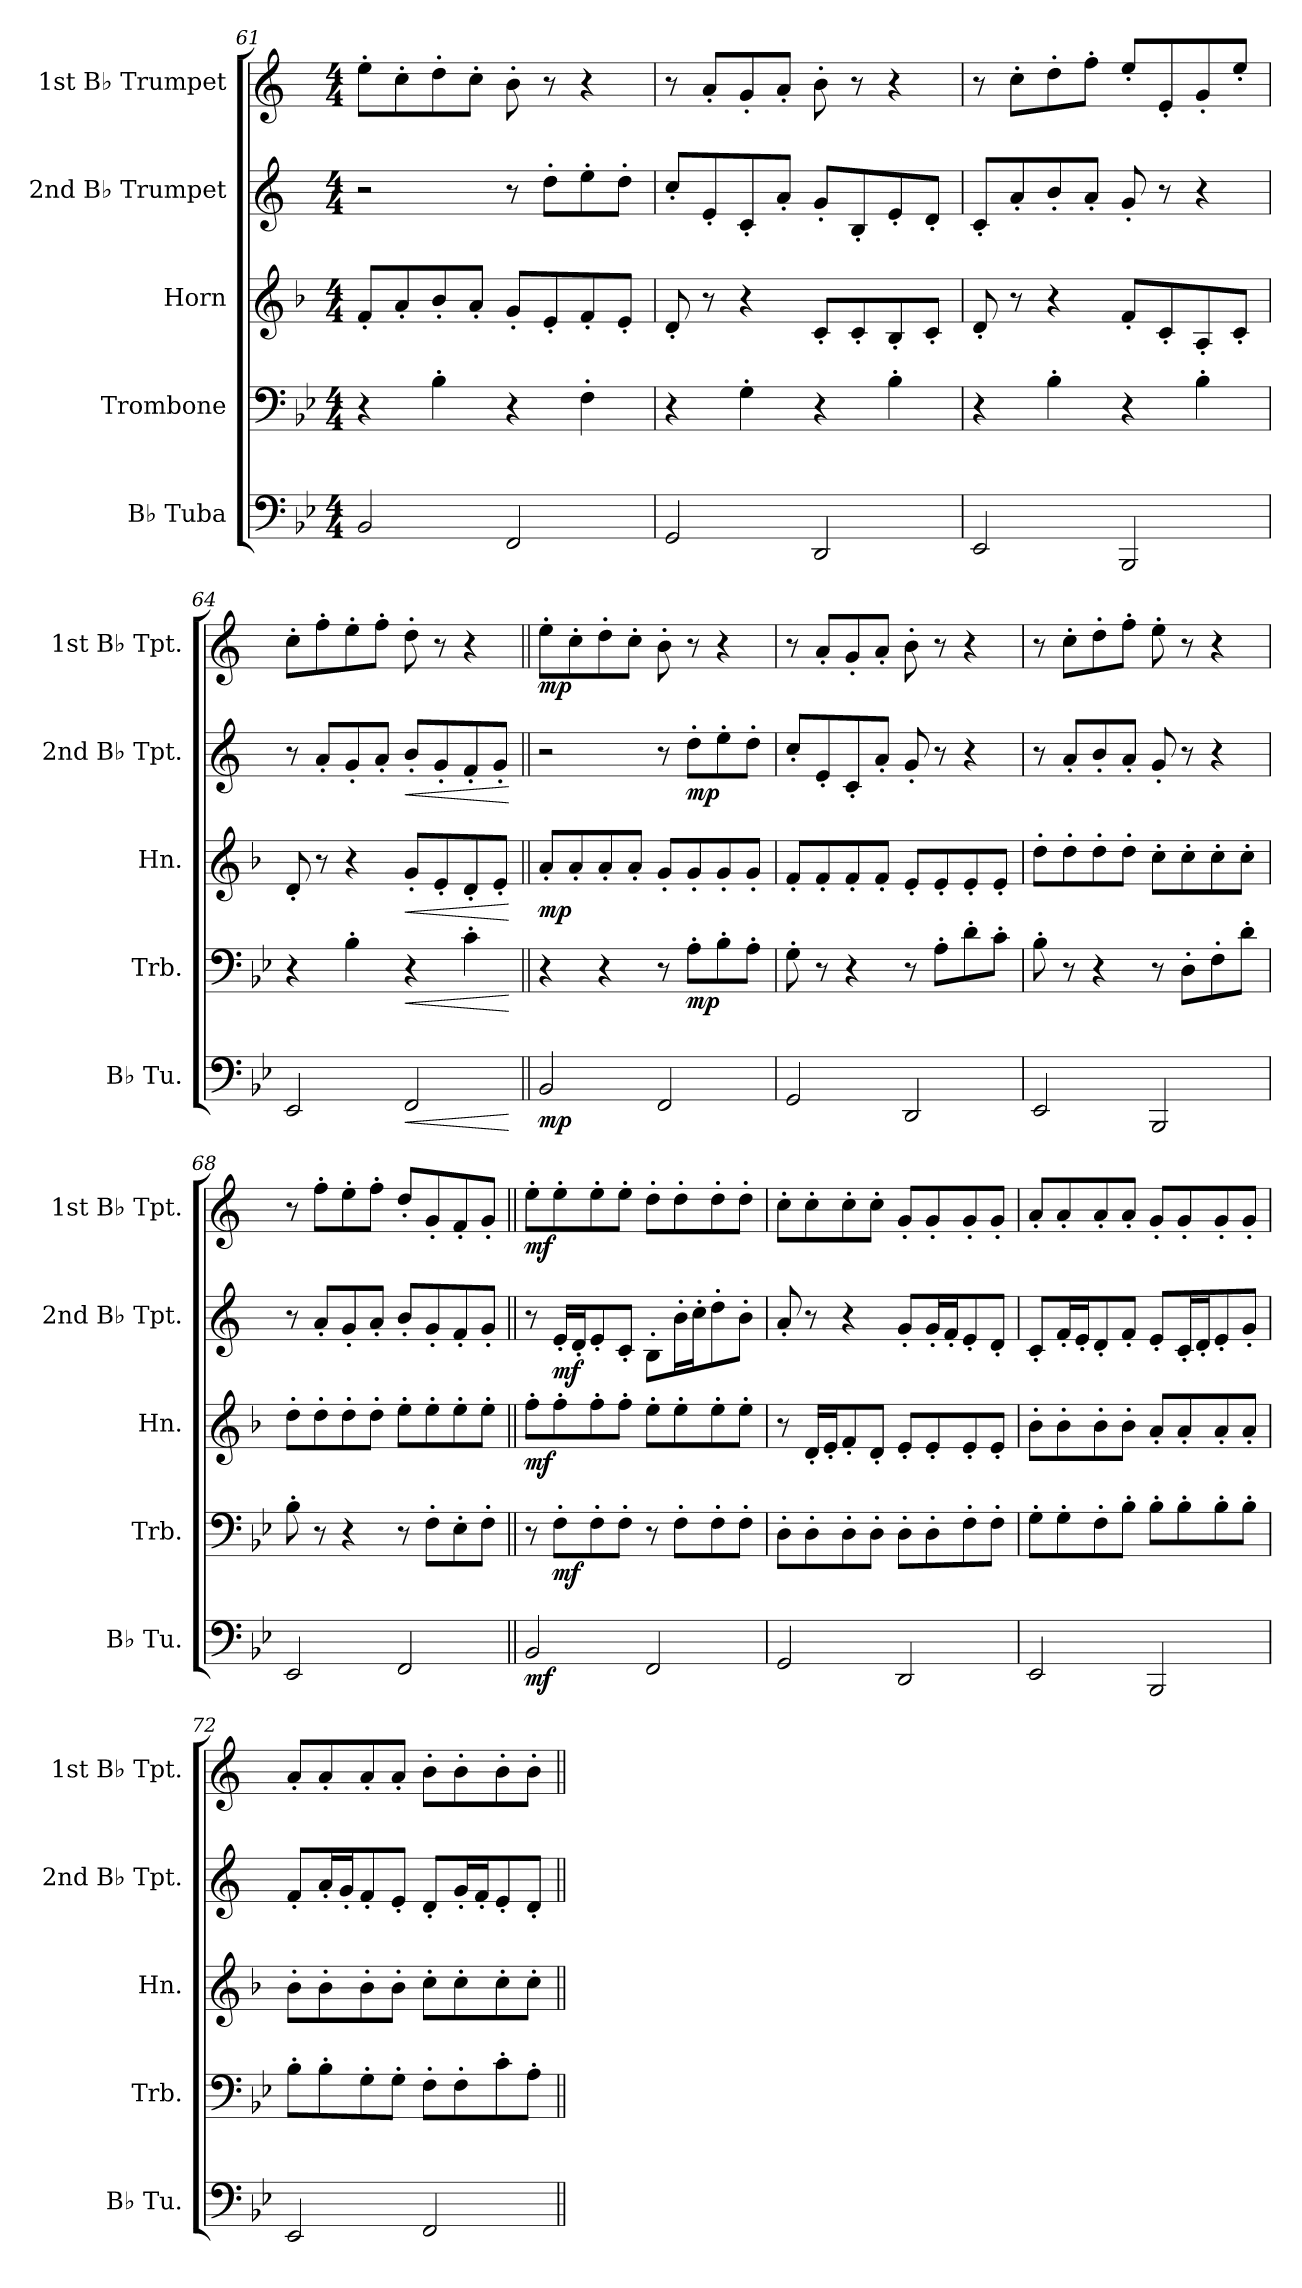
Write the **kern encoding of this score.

**kern	**dynam	**kern	**dynam	**kern	**dynam	**kern	**dynam	**kern	**dynam
*part5	*part5	*part4	*part4	*part3	*part3	*part2	*part2	*part1	*part1
*staff5	*staff5	*staff4	*staff4	*staff3	*staff3	*staff2	*staff2	*staff1	*staff1
*I"B♭ Tuba	*	*I"Trombone	*	*I"Horn	*	*I"2nd B♭ Trumpet	*	*I"1st B♭ Trumpet	*
*I'B♭ Tu.	*	*I'Trb.	*	*I'Hn.	*	*I'2nd B♭ Tpt.	*	*I'1st B♭ Tpt.	*
*clefF4	*	*clefF4	*	*clefG2	*	*clefG2	*	*clefG2	*
*	*	*	*	*ITrd4c7	*	*ITrd1c2	*	*ITrd1c2	*
*k[b-e-]	*	*k[b-e-]	*	*k[b-e-]	*	*k[b-e-]	*	*k[b-e-]	*
*B-:	*	*B-:	*	*B-:	*	*B-:	*	*B-:	*
*M4/4	*	*M4/4	*	*M4/4	*	*M4/4	*	*M4/4	*
=61	=61	=61	=61	=61	=61	=61	=61	=61	=61
2BB-/	.	4r	.	8B-'/L	.	2r	.	8dd'\L	.
.	.	.	.	8d'/	.	.	.	8b-'\	.
.	.	4B-'\	.	8e-'/	.	.	.	8cc'\	.
.	.	.	.	8d'/J	.	.	.	8b-'\J	.
2FF/	.	4r	.	8c'/L	.	8r	.	8a'\	.
.	.	.	.	8A'/	.	8cc'\L	.	8r	.
.	.	4F'\	.	8B-'/	.	8dd'\	.	4r	.
.	.	.	.	8A'/J	.	8cc'\J	.	.	.
!!LO:PB:g=z
=62	=62	=62	=62	=62	=62	=62	=62	=62	=62
2GG/	.	4r	.	8G'/	.	8b-'/L	.	8r	.
.	.	.	.	8r	.	8d'/	.	8g'/L	.
.	.	4G'\	.	4r	.	8B-'/	.	8f'/	.
.	.	.	.	.	.	8g'/J	.	8g'/J	.
2DD/	.	4r	.	8F'/L	.	8f'/L	.	8a'\	.
.	.	.	.	8F'/	.	8A'/	.	8r	.
.	.	4B-'\	.	8E-'/	.	8d'/	.	4r	.
.	.	.	.	8F'/J	.	8c'/J	.	.	.
=63	=63	=63	=63	=63	=63	=63	=63	=63	=63
2EE-/	.	4r	.	8G'/	.	8B-'/L	.	8r	.
.	.	.	.	8r	.	8g'/	.	8b-'\L	.
.	.	4B-'\	.	4r	.	8a'/	.	8cc'\	.
.	.	.	.	.	.	8g'/J	.	8ee-'\J	.
2BBB-/	.	4r	.	8B-'/L	.	8f'/	.	8dd'/L	.
.	.	.	.	8F'/	.	8r	.	8d'/	.
.	.	4B-'\	.	8D'/	.	4r	.	8f'/	.
.	.	.	.	8F'/J	.	.	.	8dd'/J	.
=64	=64	=64	=64	=64	=64	=64	=64	=64	=64
2EE-/	.	4r	.	8G'/	.	8r	.	8b-'\L	.
.	.	.	.	8r	.	8g'/L	.	8ee-'\	.
.	.	4B-'\	.	4r	.	8f'/	.	8dd'\	.
.	.	.	.	.	.	8g'/J	.	8ee-'\J	.
!	!LO:HP:b	!	!LO:HP:b	!	!LO:HP:b	!	!LO:HP:b	!	!
2FF/	<	4r	<	8c'/L	<	8a'/L	<	8cc'\	.
.	.	.	.	8A'/	.	8f'/	.	8r	.
.	.	4c'\	.	8G'/	.	8e-'/	.	4r	.
.	.	.	.	8A'/J	.	8f'/J	.	.	.
.	[	.	[	.	[	.	[	.	.
!!LO:PB:g=z
=65||	=65||	=65||	=65||	=65||	=65||	=65||	=65||	=65||	=65||
!	!LO:DY:b	!	!	!	!LO:DY:b	!	!	!	!LO:DY:b
2BB-/	mp	4r	.	8d'/L	mp	2r	.	8dd'\L	mp
.	.	.	.	8d'/	.	.	.	8b-'\	.
.	.	4r	.	8d'/	.	.	.	8cc'\	.
.	.	.	.	8d'/J	.	.	.	8b-'\J	.
2FF/	.	8r	.	8c'/L	.	8r	.	8a'\	.
!	!	!	!LO:DY:b	!	!	!	!LO:DY:b	!	!
.	.	8A'\L	mp	8c'/	.	8cc'\L	mp	8r	.
.	.	8B-'\	.	8c'/	.	8dd'\	.	4r	.
.	.	8A'\J	.	8c'/J	.	8cc'\J	.	.	.
!!LO:PB:g=z
=66	=66	=66	=66	=66	=66	=66	=66	=66	=66
2GG/	.	8G'\	.	8B-'/L	.	8b-'/L	.	8r	.
.	.	8r	.	8B-'/	.	8d'/	.	8g'/L	.
.	.	4r	.	8B-'/	.	8B-'/	.	8f'/	.
.	.	.	.	8B-'/J	.	8g'/J	.	8g'/J	.
2DD/	.	8r	.	8A'/L	.	8f'/	.	8a'\	.
.	.	8A'\L	.	8A'/	.	8r	.	8r	.
.	.	8d'\	.	8A'/	.	4r	.	4r	.
.	.	8c'\J	.	8A'/J	.	.	.	.	.
=67	=67	=67	=67	=67	=67	=67	=67	=67	=67
2EE-/	.	8B-'\	.	8g'\L	.	8r	.	8r	.
.	.	8r	.	8g'\	.	8g'/L	.	8b-'\L	.
.	.	4r	.	8g'\	.	8a'/	.	8cc'\	.
.	.	.	.	8g'\J	.	8g'/J	.	8ee-'\J	.
2BBB-/	.	8r	.	8f'\L	.	8f'/	.	8dd'\	.
.	.	8D'\L	.	8f'\	.	8r	.	8r	.
.	.	8F'\	.	8f'\	.	4r	.	4r	.
.	.	8d'\J	.	8f'\J	.	.	.	.	.
=68	=68	=68	=68	=68	=68	=68	=68	=68	=68
2EE-/	.	8B-'\	.	8g'\L	.	8r	.	8r	.
.	.	8r	.	8g'\	.	8g'/L	.	8ee-'\L	.
.	.	4r	.	8g'\	.	8f'/	.	8dd'\	.
.	.	.	.	8g'\J	.	8g'/J	.	8ee-'\J	.
2FF/	.	8r	.	8a'\L	.	8a'/L	.	8cc'/L	.
.	.	8F'\L	.	8a'\	.	8f'/	.	8f'/	.
.	.	8E-'\	.	8a'\	.	8e-'/	.	8e-'/	.
.	.	8F'\J	.	8a'\J	.	8f'/J	.	8f'/J	.
=69||	=69||	=69||	=69||	=69||	=69||	=69||	=69||	=69||	=69||
!	!LO:DY:b	!	!	!	!LO:DY:b	!	!	!	!LO:DY:b
2BB-/	mf	8r	.	8b-'\L	mf	8r	.	8dd'\L	mf
!	!	!	!LO:DY:b	!	!	!	!LO:DY:b	!	!
.	.	8F'\L	mf	8b-'\	.	16d'/LL	mf	8dd'\	.
.	.	.	.	.	.	16c'/J	.	.	.
.	.	8F'\	.	8b-'\	.	8d'/	.	8dd'\	.
.	.	8F'\J	.	8b-'\J	.	8B-'/J	.	8dd'\J	.
2FF/	.	8r	.	8a'\L	.	8A'\L	.	8cc'\L	.
.	.	8F'\L	.	8a'\	.	16a'\L	.	8cc'\	.
.	.	.	.	.	.	16b-'\J	.	.	.
.	.	8F'\	.	8a'\	.	8cc'\	.	8cc'\	.
.	.	8F'\J	.	8a'\J	.	8a'\J	.	8cc'\J	.
!!LO:PB:g=z
=70	=70	=70	=70	=70	=70	=70	=70	=70	=70
2GG/	.	8D'\L	.	8r	.	8g'/	.	8b-'\L	.
.	.	8D'\	.	16G'/LL	.	8r	.	8b-'\	.
.	.	.	.	16A'/J	.	.	.	.	.
.	.	8D'\	.	8B-'/	.	4r	.	8b-'\	.
.	.	8D'\J	.	8G'/J	.	.	.	8b-'\J	.
2DD/	.	8D'\L	.	8A'/L	.	8f'/L	.	8f'/L	.
.	.	8D'\	.	8A'/	.	16f'/L	.	8f'/	.
.	.	.	.	.	.	16e-'/J	.	.	.
.	.	8F'\	.	8A'/	.	8d'/	.	8f'/	.
.	.	8F'\J	.	8A'/J	.	8c'/J	.	8f'/J	.
=71	=71	=71	=71	=71	=71	=71	=71	=71	=71
2EE-/	.	8G'\L	.	8e-'\L	.	8B-'/L	.	8g'/L	.
.	.	8G'\	.	8e-'\	.	16e-'/L	.	8g'/	.
.	.	.	.	.	.	16d'/J	.	.	.
.	.	8F'\	.	8e-'\	.	8c'/	.	8g'/	.
.	.	8B-'\J	.	8e-'\J	.	8e-'/J	.	8g'/J	.
2BBB-/	.	8B-'\L	.	8d'/L	.	8d'/L	.	8f'/L	.
.	.	8B-'\	.	8d'/	.	16B-'/L	.	8f'/	.
.	.	.	.	.	.	16c'/J	.	.	.
.	.	8B-'\	.	8d'/	.	8d'/	.	8f'/	.
.	.	8B-'\J	.	8d'/J	.	8f'/J	.	8f'/J	.
=72	=72	=72	=72	=72	=72	=72	=72	=72	=72
2EE-/	.	8B-'\L	.	8e-'\L	.	8e-'/L	.	8g'/L	.
.	.	8B-'\	.	8e-'\	.	16g'/L	.	8g'/	.
.	.	.	.	.	.	16f'/J	.	.	.
.	.	8G'\	.	8e-'\	.	8e-'/	.	8g'/	.
.	.	8G'\J	.	8e-'\J	.	8d'/J	.	8g'/J	.
2FF/	.	8F'\L	.	8f'\L	.	8c'/L	.	8a'\L	.
.	.	8F'\	.	8f'\	.	16f'/L	.	8a'\	.
.	.	.	.	.	.	16e-'/J	.	.	.
.	.	8c'\	.	8f'\	.	8d'/	.	8a'\	.
.	.	8A'\J	.	8f'\J	.	8c'/J	.	8a'\J	.
=||	=||	=||	=||	=||	=||	=||	=||	=||	=||
*-	*-	*-	*-	*-	*-	*-	*-	*-	*-
